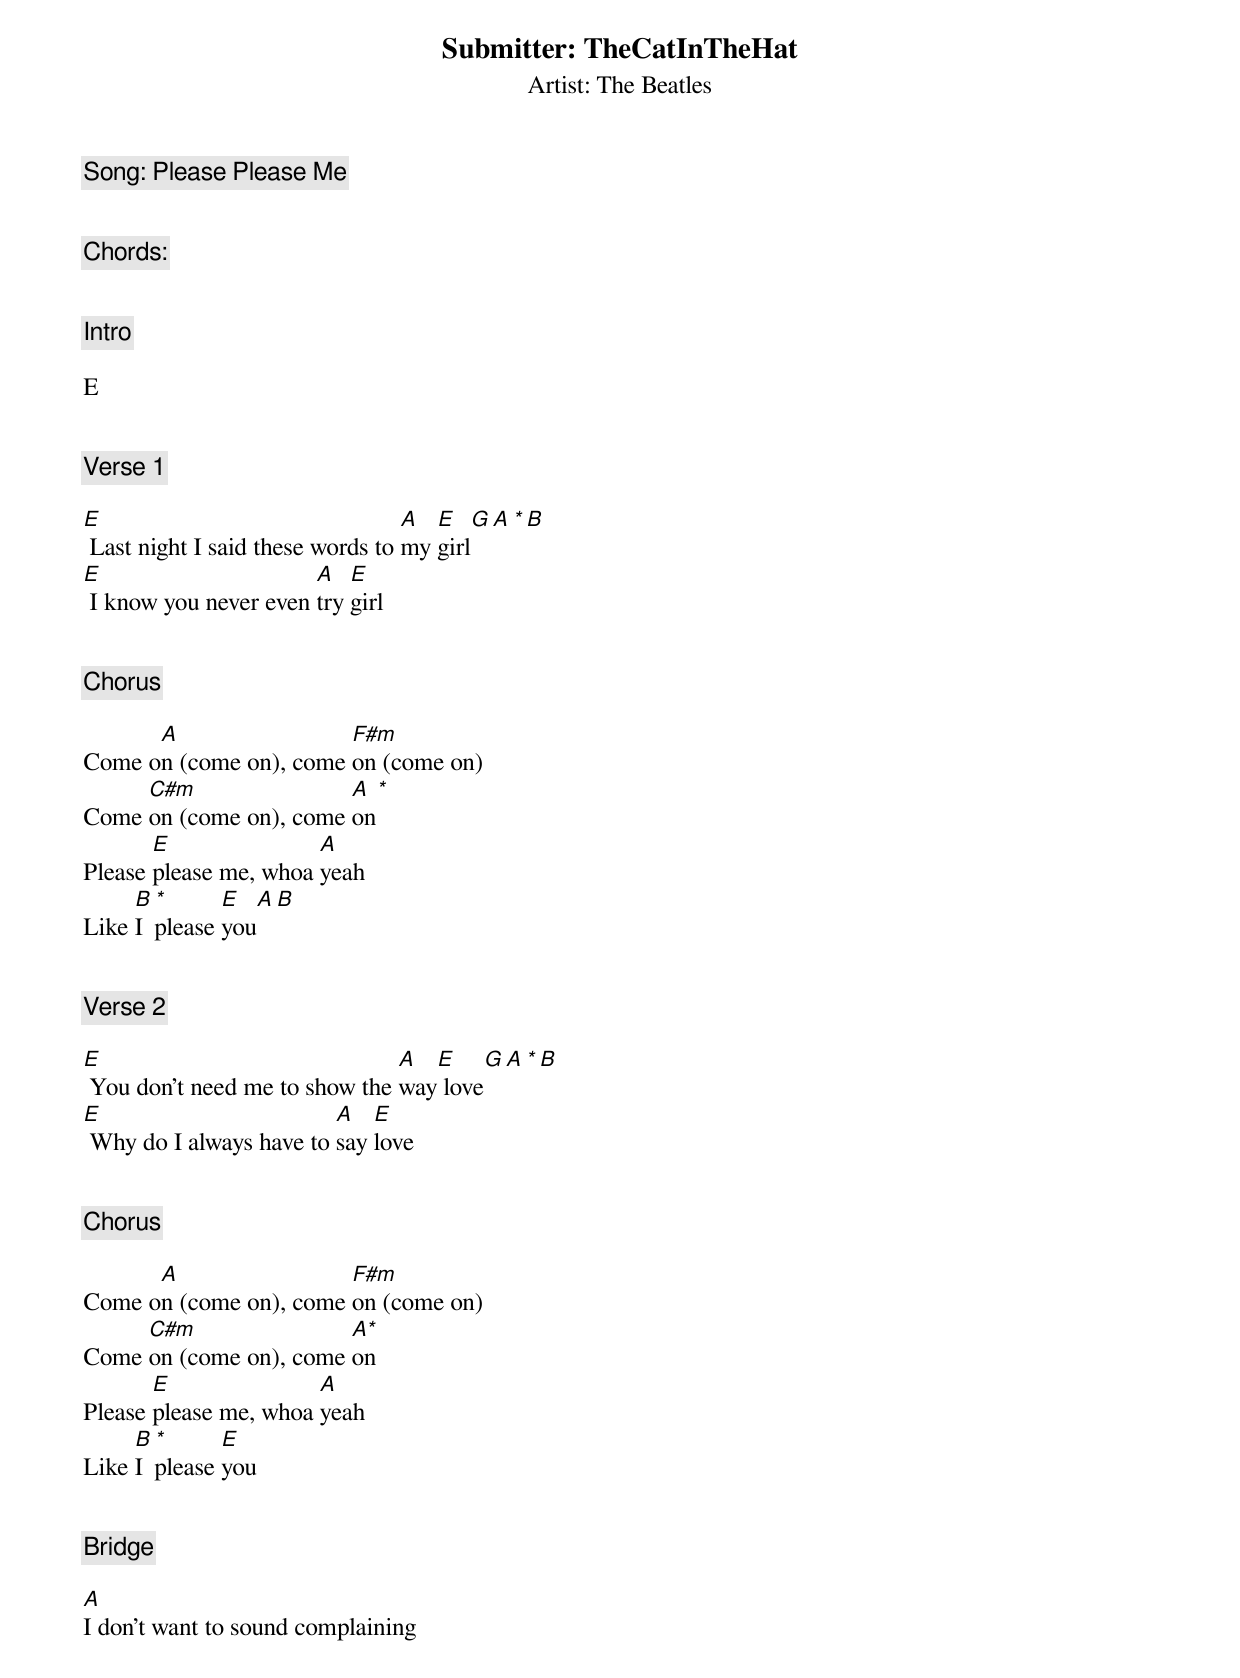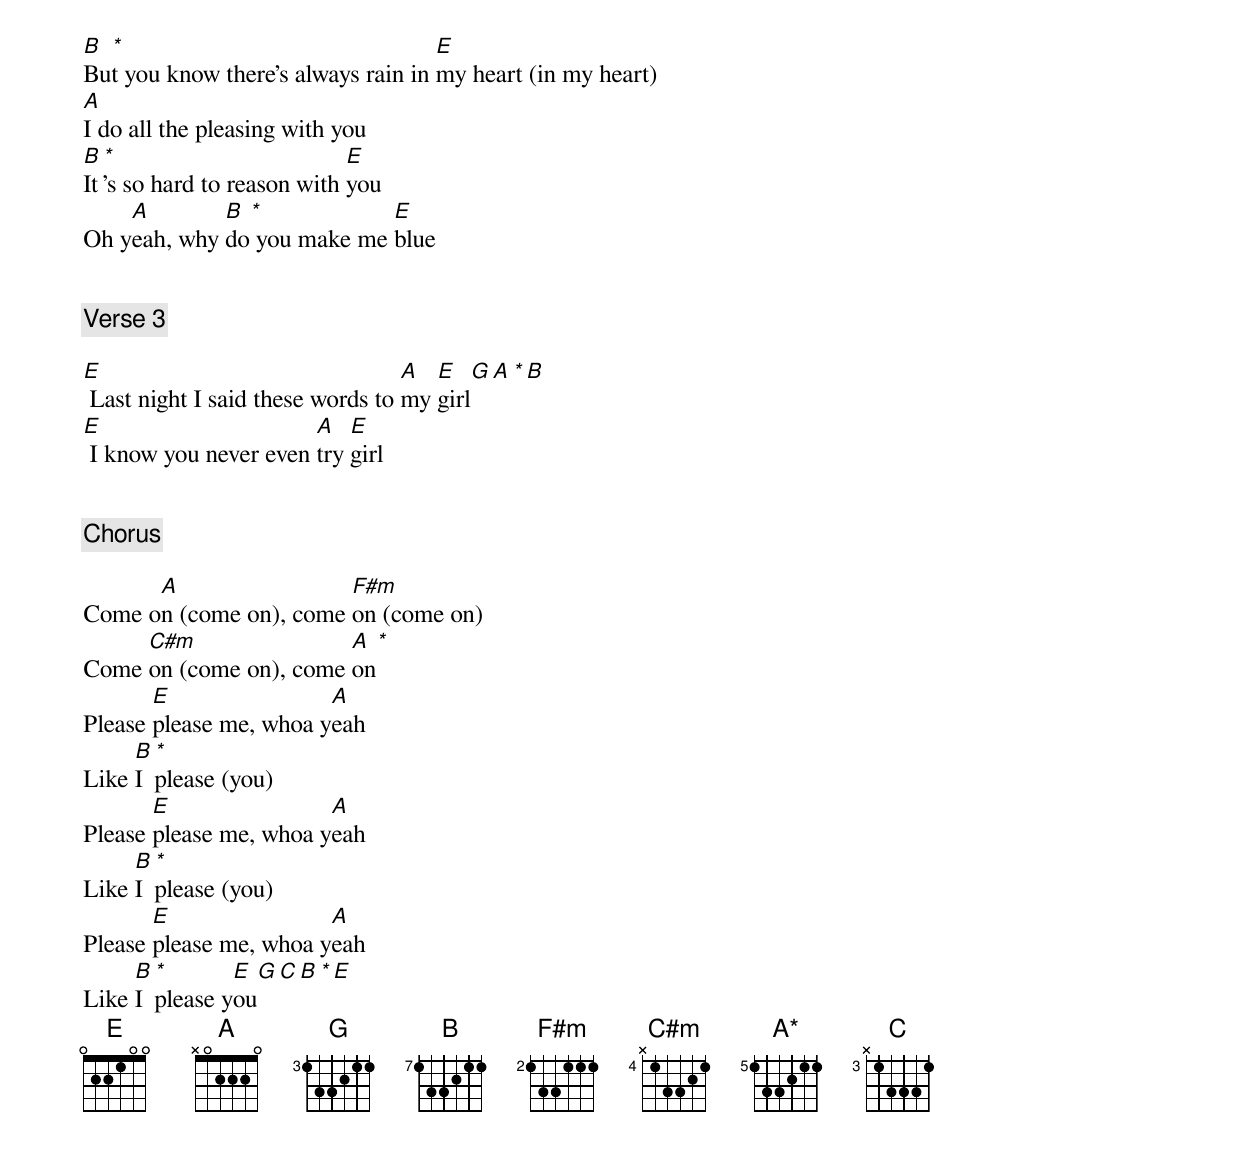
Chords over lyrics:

Submitter: TheCatInTheHat
Artist: The Beatles
Song: Please Please Me


Chords:
E   = 022100
A   = x02220
G   = 355433
A*  = 577655
B   = 799877
F#m = 244222
C#m = x46654
B*  = x24442
C   = x35553


[Intro]

E


[Verse 1]

E                                 A  E    G  A *  B
 Last night I said these words to my girl
E                      A   E
 I know you never even try girl


[Chorus]

      A                 F#m
Come on (come on), come on (come on)
     C#m                A *
Come on (come on), come on
       E               A
Please please me, whoa yeah
     B *      E    A  B
Like I please you


[Verse 2]

E                              A  E     G  A *  B
 You don't need me to show the way love
E                        A   E
 Why do I always have to say love


[Chorus]

      A                 F#m
Come on (come on), come on (come on)
     C#m                A*
Come on (come on), come on
       E               A
Please please me, whoa yeah
     B *      E
Like I please you


[Bridge]

A
I don't want to sound complaining
B *                                 E
But you know there's always rain in my heart (in my heart)
A
I do all the pleasing with you
B *                         E
It's so hard to reason with you
    A        B *            E
Oh yeah, why do you make me blue


[Verse 3]

E                                 A  E    G  A *  B
 Last night I said these words to my girl
E                      A   E
 I know you never even try girl


[Chorus]

      A                 F#m
Come on (come on), come on (come on)
     C#m                A *
Come on (come on), come on
       E                A
Please please me, whoa yeah
     B *
Like I please (you)
       E                A
Please please me, whoa yeah
     B *
Like I please (you)
       E                A
Please please me, whoa yeah
     B *       E  G  C  B *  E
Like I please you
